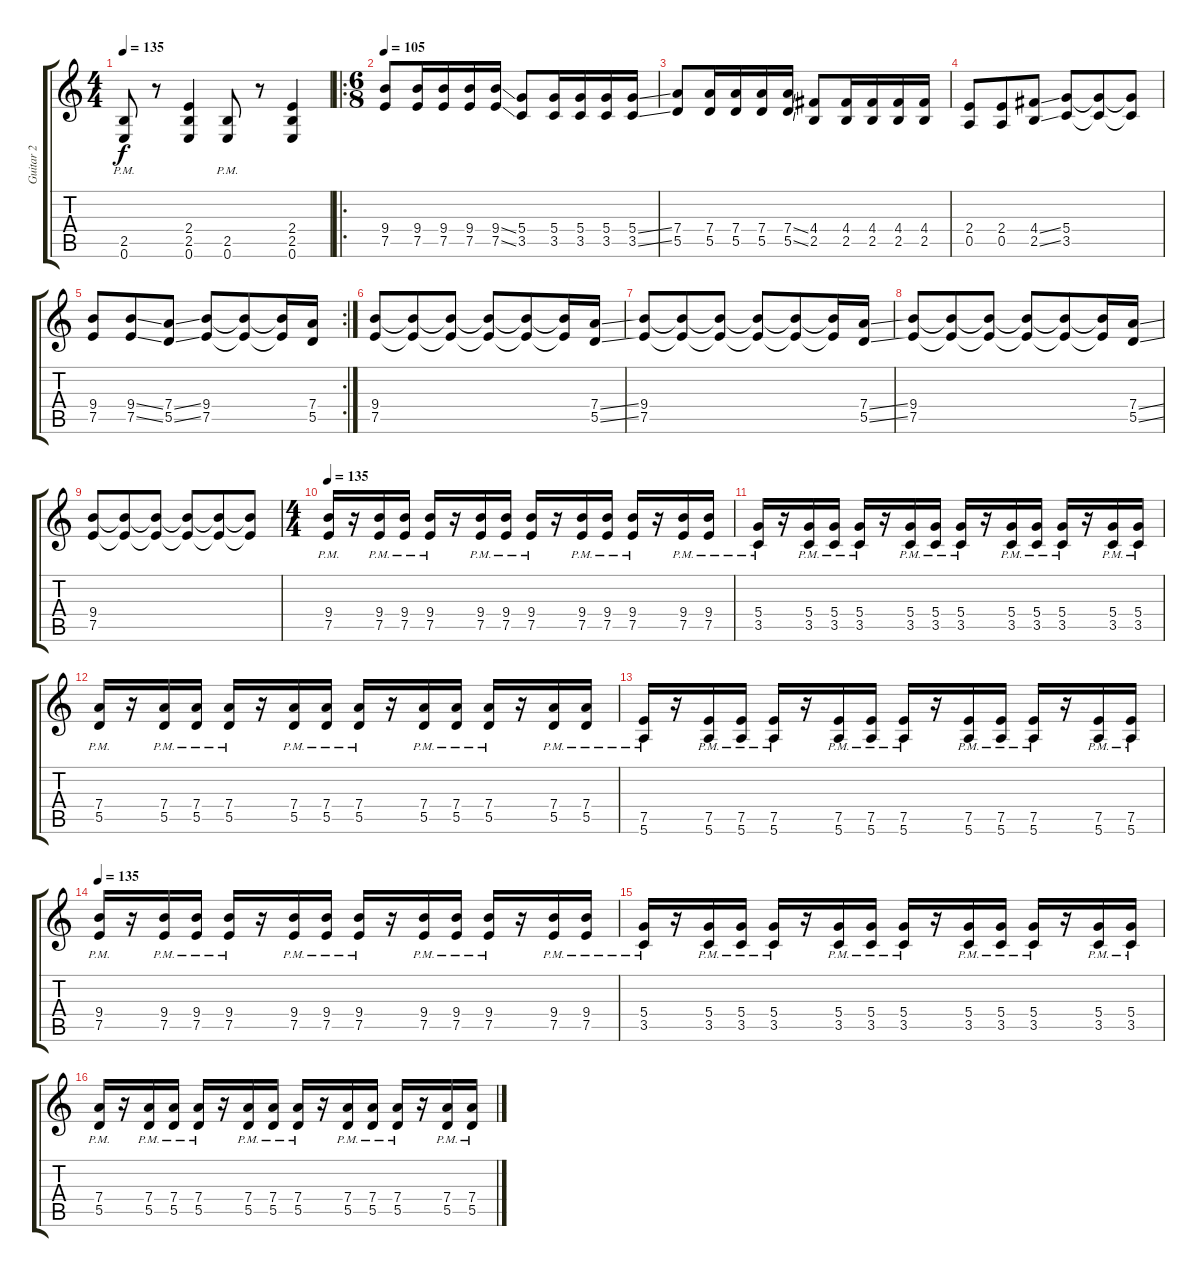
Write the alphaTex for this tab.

\track ("Guitar 2" "Guitar 2") {instrument distortionguitar}
\staff {score tabs}
\tuning (E4 B3 G3 D3 A2 E2) {hide}
\ts (4 4)
\tempo 135
\clef g2
\ks c
(2.5{pm} 0.6{pm}).8{dy f} r.8 (2.4 2.5 0.6).4 (2.5{pm} 0.6{pm}).8 r.8 (2.4 2.5 0.6).4 |
\ro
\ts (6 8)
\tempo 105
(9.4 7.5).8 (9.4 7.5).16 (9.4 7.5).16 (9.4 7.5).16 (9.4{ss} 7.5{ss}).16 (5.4 3.5).8 (5.4 3.5).16 (5.4 3.5).16 (5.4 3.5).16 (5.4{ss} 3.5{ss}).16 |
(7.4 5.5).8 (7.4 5.5).16 (7.4 5.5).16 (7.4 5.5).16 (7.4{ss} 5.5{ss}).16 (4.4 2.5).8 (4.4 2.5).16 (4.4 2.5).16 (4.4 2.5).16 (4.4 2.5).16 |
(2.4 0.5).8 (2.4 0.5).8 (4.4{ss} 2.5{ss}).8 (5.4 3.5).8 (5.4{t} 3.5{t}).8 (5.4{t} 3.5{t}).8 |
\rc 2
(9.4 7.5).8 (9.4{ss} 7.5{ss}).8 (7.4{ss} 5.5{ss}).8 (9.4 7.5).8 (9.4{t} 7.5{t}).8 (9.4{t} 7.5{t}).16 (7.4 5.5).16 |
(9.4 7.5).8 (9.4{t} 7.5{t}).8 (9.4{t} 7.5{t}).8 (9.4{t} 7.5{t}).8 (9.4{t} 7.5{t}).8 (9.4{t} 7.5{t}).16 (7.4{ss} 5.5{ss}).16 |
(9.4 7.5).8 (9.4{t} 7.5{t}).8 (9.4{t} 7.5{t}).8 (9.4{t} 7.5{t}).8 (9.4{t} 7.5{t}).8 (9.4{t} 7.5{t}).16 (7.4{ss} 5.5{ss}).16 |
(9.4 7.5).8 (9.4{t} 7.5{t}).8 (9.4{t} 7.5{t}).8 (9.4{t} 7.5{t}).8 (9.4{t} 7.5{t}).8 (9.4{t} 7.5{t}).16 (7.4{ss} 5.5{ss}).16 |
(9.4 7.5).8 (9.4{t} 7.5{t}).8 (9.4{t} 7.5{t}).8 (9.4{t} 7.5{t}).8 (9.4{t} 7.5{t}).8 (9.4{t} 7.5{t}).8 |
\ts (4 4)
\tempo 135
(9.4{pm} 7.5{pm}).16 r.16 (9.4{pm} 7.5{pm}).16 (9.4{pm} 7.5{pm}).16 (9.4{pm} 7.5{pm}).16 r.16 (9.4{pm} 7.5{pm}).16 (9.4{pm} 7.5{pm}).16 (9.4{pm} 7.5{pm}).16 r.16 (9.4{pm} 7.5{pm}).16 (9.4{pm} 7.5{pm}).16 (9.4{pm} 7.5{pm}).16 r.16 (9.4{pm} 7.5{pm}).16 (9.4{pm} 7.5{pm}).16 |
(5.4{pm} 3.5{pm}).16 r.16 (5.4{pm} 3.5{pm}).16 (5.4{pm} 3.5{pm}).16 (5.4{pm} 3.5{pm}).16 r.16 (5.4{pm} 3.5{pm}).16 (5.4{pm} 3.5{pm}).16 (5.4{pm} 3.5{pm}).16 r.16 (5.4{pm} 3.5{pm}).16 (5.4{pm} 3.5{pm}).16 (5.4{pm} 3.5{pm}).16 r.16 (5.4{pm} 3.5{pm}).16 (5.4{pm} 3.5{pm}).16 |
(7.4{pm} 5.5{pm}).16 r.16 (7.4{pm} 5.5{pm}).16 (7.4{pm} 5.5{pm}).16 (7.4{pm} 5.5{pm}).16 r.16 (7.4{pm} 5.5{pm}).16 (7.4{pm} 5.5{pm}).16 (7.4{pm} 5.5{pm}).16 r.16 (7.4{pm} 5.5{pm}).16 (7.4{pm} 5.5{pm}).16 (7.4{pm} 5.5{pm}).16 r.16 (7.4{pm} 5.5{pm}).16 (7.4{pm} 5.5{pm}).16 |
(7.5{pm} 5.6{pm}).16 r.16 (7.5{pm} 5.6{pm}).16 (7.5{pm} 5.6{pm}).16 (7.5{pm} 5.6{pm}).16 r.16 (7.5{pm} 5.6{pm}).16 (7.5{pm} 5.6{pm}).16 (7.5{pm} 5.6{pm}).16 r.16 (7.5{pm} 5.6{pm}).16 (7.5{pm} 5.6{pm}).16 (7.5{pm} 5.6{pm}).16 r.16 (7.5{pm} 5.6{pm}).16 (7.5{pm} 5.6{pm}).16 |
\tempo 135
(9.4{pm} 7.5{pm}).16 r.16 (9.4{pm} 7.5{pm}).16 (9.4{pm} 7.5{pm}).16 (9.4{pm} 7.5{pm}).16 r.16 (9.4{pm} 7.5{pm}).16 (9.4{pm} 7.5{pm}).16 (9.4{pm} 7.5{pm}).16 r.16 (9.4{pm} 7.5{pm}).16 (9.4{pm} 7.5{pm}).16 (9.4{pm} 7.5{pm}).16 r.16 (9.4{pm} 7.5{pm}).16 (9.4{pm} 7.5{pm}).16 |
(5.4{pm} 3.5{pm}).16 r.16 (5.4{pm} 3.5{pm}).16 (5.4{pm} 3.5{pm}).16 (5.4{pm} 3.5{pm}).16 r.16 (5.4{pm} 3.5{pm}).16 (5.4{pm} 3.5{pm}).16 (5.4{pm} 3.5{pm}).16 r.16 (5.4{pm} 3.5{pm}).16 (5.4{pm} 3.5{pm}).16 (5.4{pm} 3.5{pm}).16 r.16 (5.4{pm} 3.5{pm}).16 (5.4{pm} 3.5{pm}).16 |
(7.4{pm} 5.5{pm}).16 r.16 (7.4{pm} 5.5{pm}).16 (7.4{pm} 5.5{pm}).16 (7.4{pm} 5.5{pm}).16 r.16 (7.4{pm} 5.5{pm}).16 (7.4{pm} 5.5{pm}).16 (7.4{pm} 5.5{pm}).16 r.16 (7.4{pm} 5.5{pm}).16 (7.4{pm} 5.5{pm}).16 (7.4{pm} 5.5{pm}).16 r.16 (7.4{pm} 5.5{pm}).16 (7.4{pm} 5.5{pm}).16
